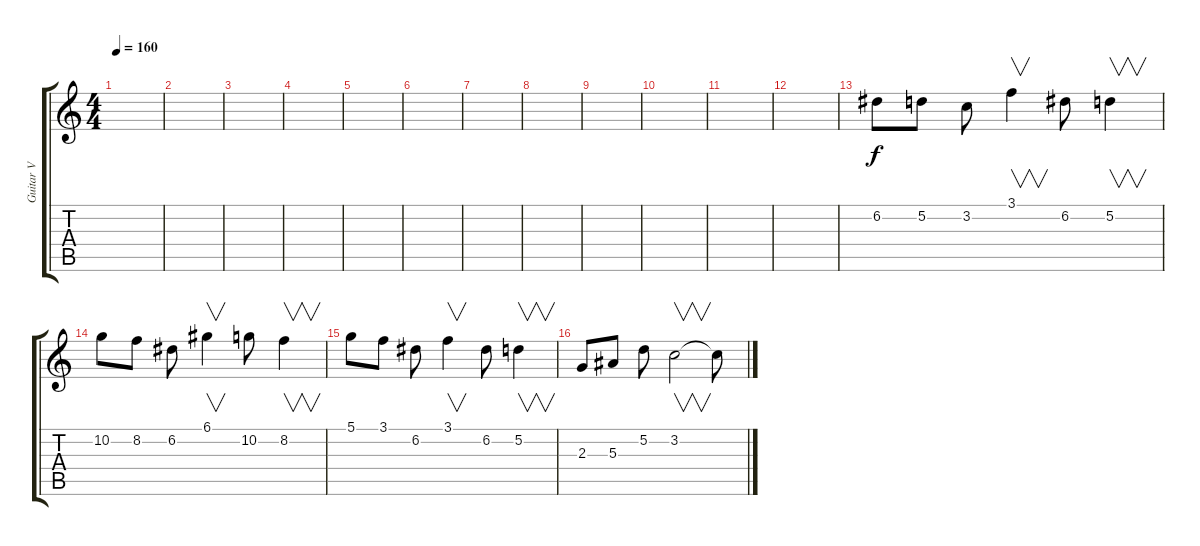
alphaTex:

\track ("Guitar V" "Guitar V") {instrument distortionguitar}
\staff {score tabs}
\tuning (D4 A3 F3 C3 G2 D2) {hide}
\ts (4 4)
\tempo 160
\clef g2
\ks c
|
|
|
|
|
|
|
|
|
|
|
|
6.2.8 5.2.8 3.2.8 3.1.4{v} 6.2.8 5.2.4{v} |
10.2.8 8.2.8 6.2.8 6.1.4{v} 10.2.8 8.2.4{v} |
5.1.8 3.1.8 6.2.8 3.1.4{v} 6.2.8 5.2.4{v} |
2.3.8 5.3.8 5.2.8 3.2.2{v} 3.2{t}.8
